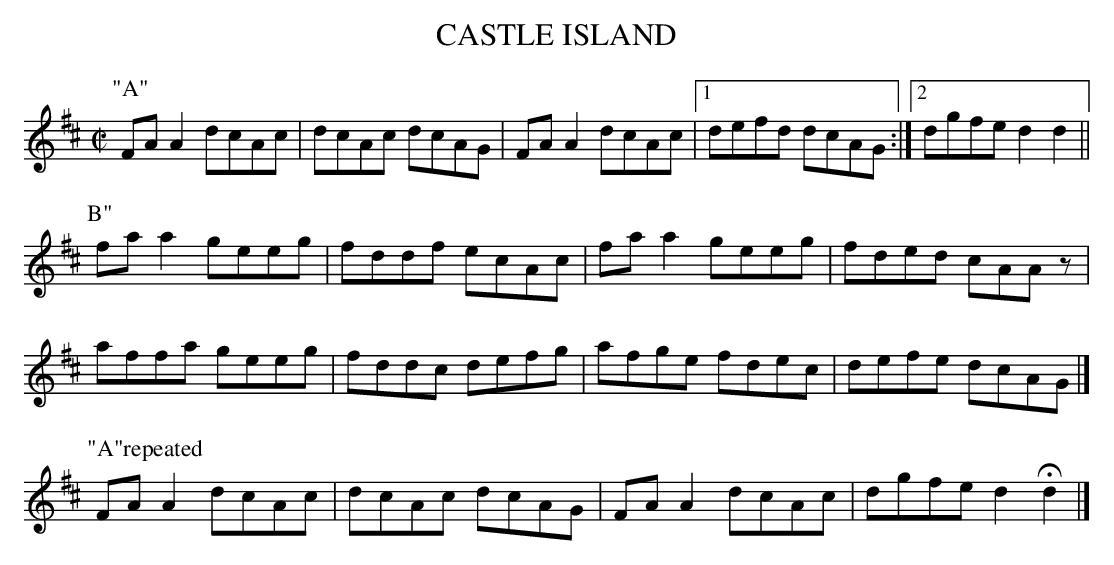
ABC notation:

X:1
T:CASTLE ISLAND
M:C|
L:1/8
K:D
P:"A"
FAA2 dcAc|dcAc dcAG|FAA2 dcAc|1 defd dcAG:|\
[2 dgfe d2d2||
P:B"
faa2 geeg|fddf ecAc|faa2 geeg|fded cAAz|
affa geeg|fddc defg|afge fdec|defe dcAG|]
P:"A"repeated
FAA2 dcAc|dcAc dcAG|FAA2 dcAc|dgfe d2Hd2|]
